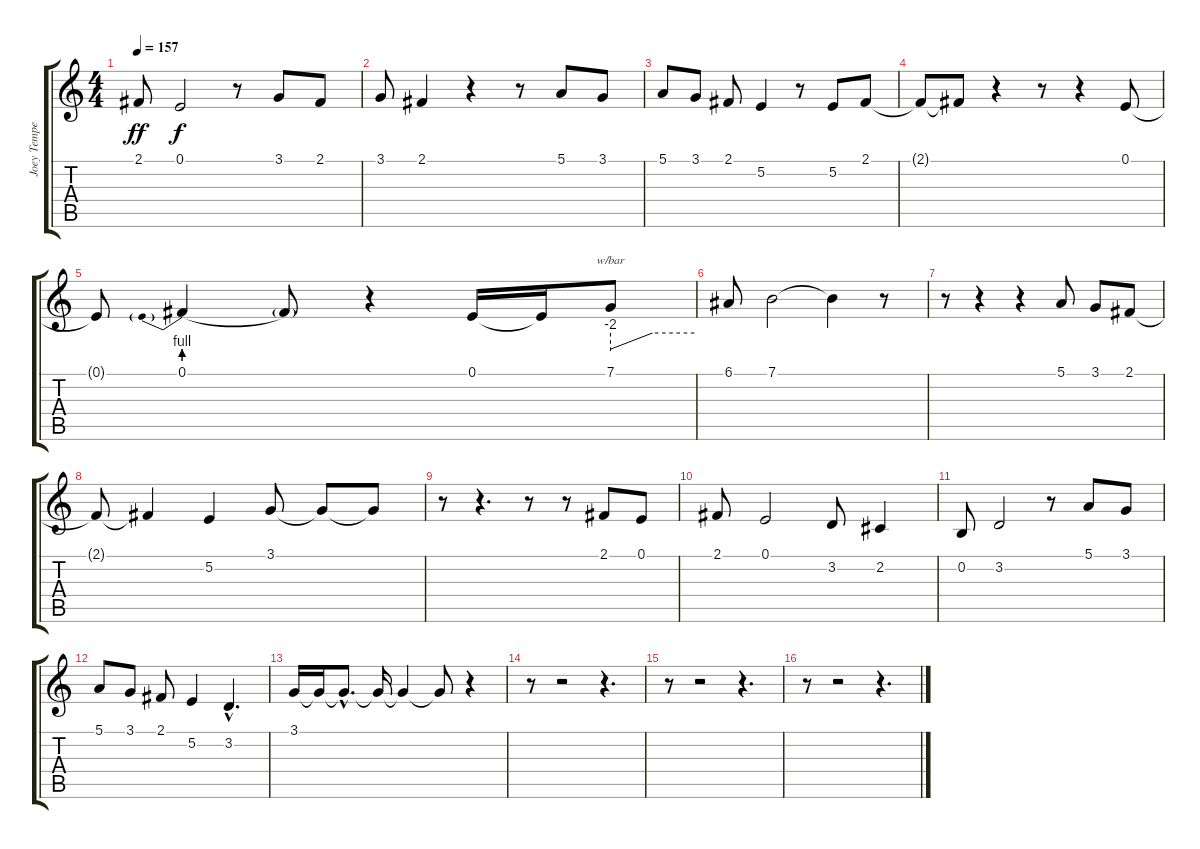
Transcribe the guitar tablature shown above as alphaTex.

\track ("Joey Tempest, M. Michaelli, J. Norum" "Joey Tempe") {instrument choiraahs}
\staff {score tabs}
\tuning (E4 B3 G3 D3 A2 E2) {hide}
\ts (4 4)
\tempo 157
\clef g2
\ks c
2.1.8{dy ff} 0.1.2{dy f} r.8 3.1.8 2.1.8 |
3.1.8 2.1.4 r.4 r.8 5.1.8 3.1.8 |
5.1.8 3.1.8 2.1.8 5.2.4 r.8 5.2.8 2.1.8 |
2.1{t}.8 2.1{t}.8 r.4 r.8 r.4 0.1.8 |
0.1{t}.8 0.1{be (prebend 0 4 60 4)}.4 0.1{t}.8 r.4 0.1.16 0.1{t}.16 7.1.8{tbe (custom default 0 -8 30 0 60 0)} |
6.1.8 7.1.2 7.1{t}.4 r.8 |
r.8 r.4 r.4 5.1.8 3.1.8 2.1.8 |
2.1{t}.8 2.1{t}.4 5.2.4 3.1.8 3.1{t}.8 3.1{t}.8 |
r.8 r.4{d} r.8 r.8 2.1.8 0.1.8 |
2.1.8 0.1.2 3.2.8 2.2.4 |
0.2.8 3.2.2 r.8 5.1.8 3.1.8 |
5.1.8 3.1.8 2.1.8 5.2.4 3.2{hac}.4{d} |
3.1.16 3.1{t}.16 3.1{hac t}.8{d} 3.1{t}.16 3.1{t}.4 3.1{t}.8 r.4 |
r.8 r.2 r.4{d} |
r.8 r.2 r.4{d} |
r.8 r.2 r.4{d}
